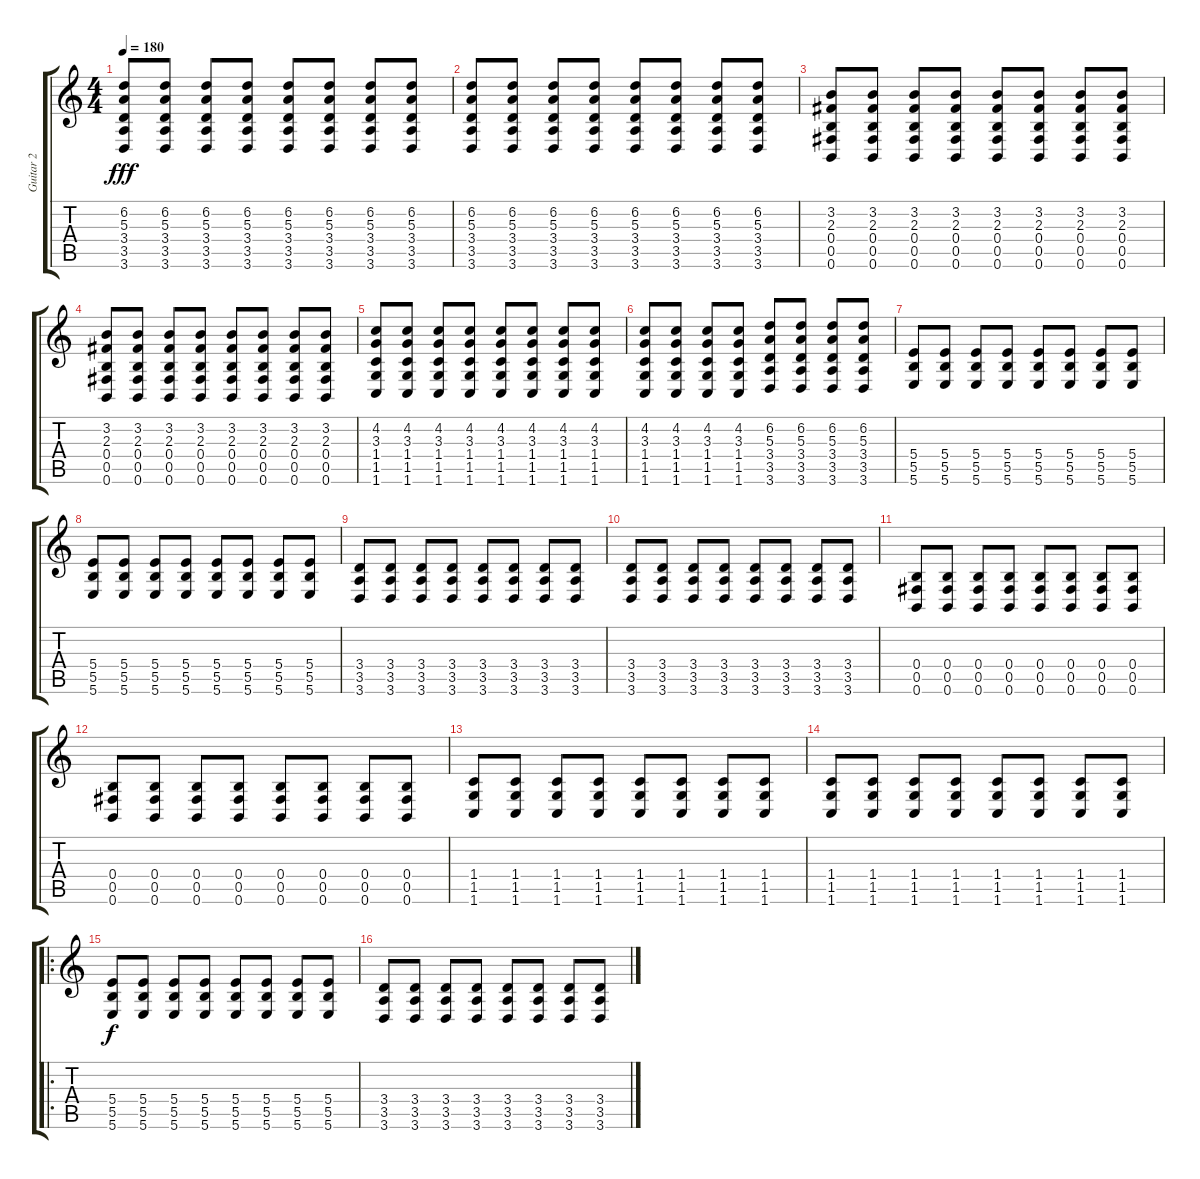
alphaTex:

\track ("Guitar 2" "Guitar 2") {instrument distortionguitar}
\staff {score tabs}
\tuning (Db4 Ab3 E3 B2 Gb2 B1) {hide}
\ts (4 4)
\tempo 180
\clef g2
\ks c
(6.2 5.3 3.4 3.5 3.6).8{dy fff} (6.2 5.3 3.4 3.5 3.6).8 (6.2 5.3 3.4 3.5 3.6).8 (6.2 5.3 3.4 3.5 3.6).8 (6.2 5.3 3.4 3.5 3.6).8 (6.2 5.3 3.4 3.5 3.6).8 (6.2 5.3 3.4 3.5 3.6).8 (6.2 5.3 3.4 3.5 3.6).8 |
(6.2 5.3 3.4 3.5 3.6).8 (6.2 5.3 3.4 3.5 3.6).8 (6.2 5.3 3.4 3.5 3.6).8 (6.2 5.3 3.4 3.5 3.6).8 (6.2 5.3 3.4 3.5 3.6).8 (6.2 5.3 3.4 3.5 3.6).8 (6.2 5.3 3.4 3.5 3.6).8 (6.2 5.3 3.4 3.5 3.6).8 |
(3.2 2.3 0.4 0.5 0.6).8 (3.2 2.3 0.4 0.5 0.6).8 (3.2 2.3 0.4 0.5 0.6).8 (3.2 2.3 0.4 0.5 0.6).8 (3.2 2.3 0.4 0.5 0.6).8 (3.2 2.3 0.4 0.5 0.6).8 (3.2 2.3 0.4 0.5 0.6).8 (3.2 2.3 0.4 0.5 0.6).8 |
(3.2 2.3 0.4 0.5 0.6).8 (3.2 2.3 0.4 0.5 0.6).8 (3.2 2.3 0.4 0.5 0.6).8 (3.2 2.3 0.4 0.5 0.6).8 (3.2 2.3 0.4 0.5 0.6).8 (3.2 2.3 0.4 0.5 0.6).8 (3.2 2.3 0.4 0.5 0.6).8 (3.2 2.3 0.4 0.5 0.6).8 |
(4.2 3.3 1.4 1.5 1.6).8 (4.2 3.3 1.4 1.5 1.6).8 (4.2 3.3 1.4 1.5 1.6).8 (4.2 3.3 1.4 1.5 1.6).8 (4.2 3.3 1.4 1.5 1.6).8 (4.2 3.3 1.4 1.5 1.6).8 (4.2 3.3 1.4 1.5 1.6).8 (4.2 3.3 1.4 1.5 1.6).8 |
(4.2 3.3 1.4 1.5 1.6).8 (4.2 3.3 1.4 1.5 1.6).8 (4.2 3.3 1.4 1.5 1.6).8 (4.2 3.3 1.4 1.5 1.6).8 (6.2 5.3 3.4 3.5 3.6).8 (6.2 5.3 3.4 3.5 3.6).8 (6.2 5.3 3.4 3.5 3.6).8 (6.2 5.3 3.4 3.5 3.6).8 |
(5.4 5.5 5.6).8 (5.4 5.5 5.6).8 (5.4 5.5 5.6).8 (5.4 5.5 5.6).8 (5.4 5.5 5.6).8 (5.4 5.5 5.6).8 (5.4 5.5 5.6).8 (5.4 5.5 5.6).8 |
(5.4 5.5 5.6).8 (5.4 5.5 5.6).8 (5.4 5.5 5.6).8 (5.4 5.5 5.6).8 (5.4 5.5 5.6).8 (5.4 5.5 5.6).8 (5.4 5.5 5.6).8 (5.4 5.5 5.6).8 |
(3.4 3.5 3.6).8 (3.4 3.5 3.6).8 (3.4 3.5 3.6).8 (3.4 3.5 3.6).8 (3.4 3.5 3.6).8 (3.4 3.5 3.6).8 (3.4 3.5 3.6).8 (3.4 3.5 3.6).8 |
(3.4 3.5 3.6).8 (3.4 3.5 3.6).8 (3.4 3.5 3.6).8 (3.4 3.5 3.6).8 (3.4 3.5 3.6).8 (3.4 3.5 3.6).8 (3.4 3.5 3.6).8 (3.4 3.5 3.6).8 |
(0.4 0.5 0.6).8 (0.4 0.5 0.6).8 (0.4 0.5 0.6).8 (0.4 0.5 0.6).8 (0.4 0.5 0.6).8 (0.4 0.5 0.6).8 (0.4 0.5 0.6).8 (0.4 0.5 0.6).8 |
(0.4 0.5 0.6).8 (0.4 0.5 0.6).8 (0.4 0.5 0.6).8 (0.4 0.5 0.6).8 (0.4 0.5 0.6).8 (0.4 0.5 0.6).8 (0.4 0.5 0.6).8 (0.4 0.5 0.6).8 |
(1.4 1.5 1.6).8 (1.4 1.5 1.6).8 (1.4 1.5 1.6).8 (1.4 1.5 1.6).8 (1.4 1.5 1.6).8 (1.4 1.5 1.6).8 (1.4 1.5 1.6).8 (1.4 1.5 1.6).8 |
(1.4 1.5 1.6).8 (1.4 1.5 1.6).8 (1.4 1.5 1.6).8 (1.4 1.5 1.6).8 (1.4 1.5 1.6).8 (1.4 1.5 1.6).8 (1.4 1.5 1.6).8 (1.4 1.5 1.6).8 |
\ro
(5.4 5.5 5.6).8{dy f} (5.4 5.5 5.6).8 (5.4 5.5 5.6).8 (5.4 5.5 5.6).8 (5.4 5.5 5.6).8 (5.4 5.5 5.6).8 (5.4 5.5 5.6).8 (5.4 5.5 5.6).8 |
(3.4 3.5 3.6).8 (3.4 3.5 3.6).8 (3.4 3.5 3.6).8 (3.4 3.5 3.6).8 (3.4 3.5 3.6).8 (3.4 3.5 3.6).8 (3.4 3.5 3.6).8 (3.4 3.5 3.6).8
